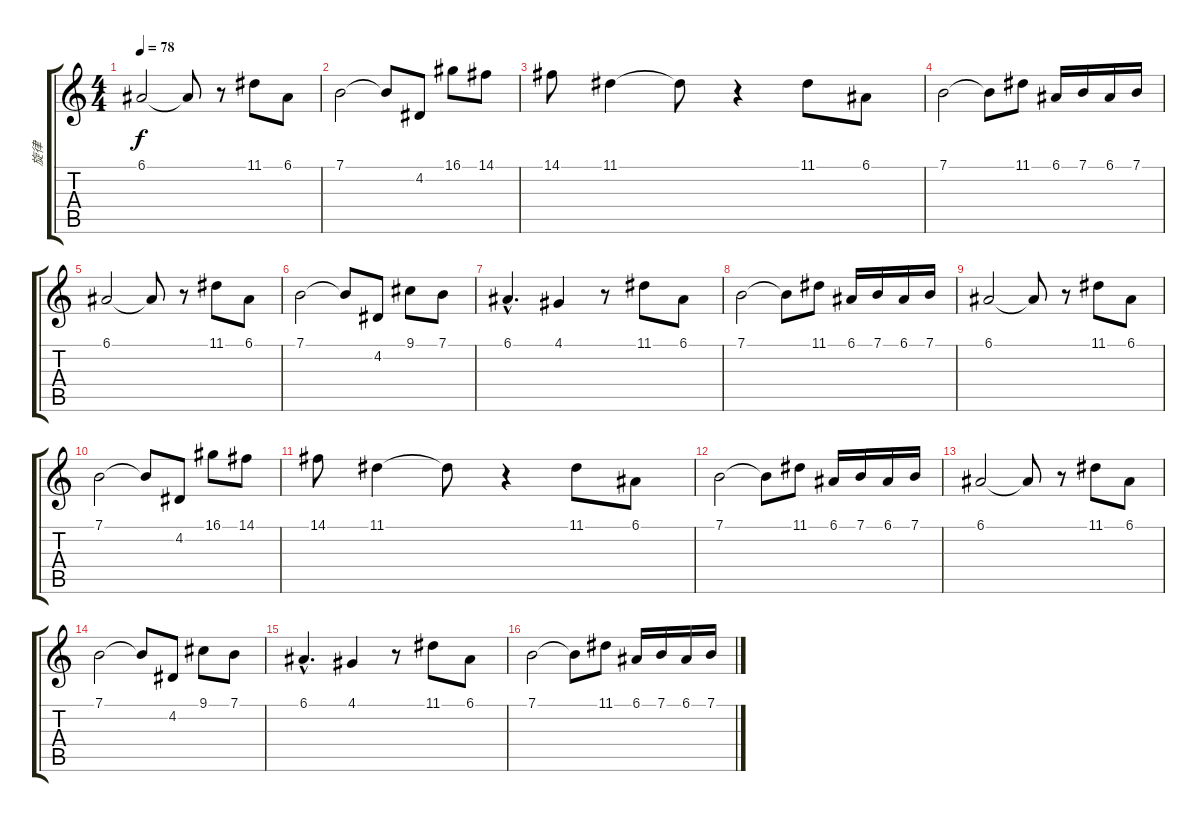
\track ("旋律" "旋律") {instrument lead3calliope}
\staff {score tabs}
\tuning (E4 B3 G3 D3 A2 E2) {hide}
\ts (4 4)
\tempo 78
\clef g2
\ks c
6.1.2{dy f} 6.1{t}.8 r.8 11.1.8 6.1.8 |
7.1.2 7.1{t}.8 4.2.8 16.1.8 14.1.8 |
14.1.8 11.1.4 11.1{t}.8 r.4 11.1.8 6.1.8 |
7.1.2 7.1{t}.8 11.1.8 6.1.16 7.1.16 6.1.16 7.1.16 |
6.1.2 6.1{t}.8 r.8 11.1.8 6.1.8 |
7.1.2 7.1{t}.8 4.2.8 9.1.8 7.1.8 |
6.1{hac}.4{d} 4.1.4 r.8 11.1.8 6.1.8 |
7.1.2 7.1{t}.8 11.1.8 6.1.16 7.1.16 6.1.16 7.1.16 |
6.1.2 6.1{t}.8 r.8 11.1.8 6.1.8 |
7.1.2 7.1{t}.8 4.2.8 16.1.8 14.1.8 |
14.1.8 11.1.4 11.1{t}.8 r.4 11.1.8 6.1.8 |
7.1.2 7.1{t}.8 11.1.8 6.1.16 7.1.16 6.1.16 7.1.16 |
6.1.2 6.1{t}.8 r.8 11.1.8 6.1.8 |
7.1.2 7.1{t}.8 4.2.8 9.1.8 7.1.8 |
6.1{hac}.4{d} 4.1.4 r.8 11.1.8 6.1.8 |
7.1.2 7.1{t}.8 11.1.8 6.1.16 7.1.16 6.1.16 7.1.16
